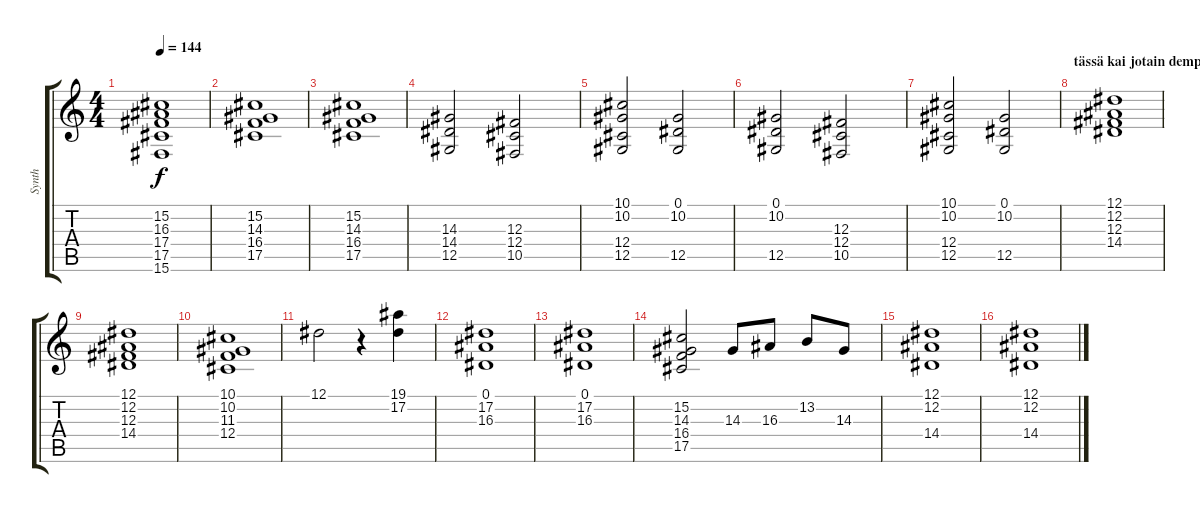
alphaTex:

\track ("Synth" "Synth") {instrument stringensemble1}
\staff {score tabs}
\tuning (Eb4 Bb3 Gb3 Db3 Ab2 Eb2) {hide}
\ts (4 4)
\tempo 144
\clef g2
\ks c
(15.2 16.3 17.4 17.5 15.6).1{dy f} |
(15.2 14.3 16.4 17.5).1 |
(15.2 14.3 16.4 17.5).1 |
(14.3 14.4 12.5).2 (12.3 12.4 10.5).2 |
(10.1 10.2 12.4 12.5).2 (0.1 10.2 12.5).2 |
(0.1 10.2 12.5).2 (12.3 12.4 10.5).2 |
(10.1 10.2 12.4 12.5).2 (0.1 10.2 12.5).2 |
\section ("" "tässä kai jotain demppausta?")
(12.1 12.2 12.3 14.4).1 |
(12.1 12.2 12.3 14.4).1 |
(10.1 10.2 11.3 12.4).1 |
12.1.2 r.4 (19.1 17.2).4 |
(0.1 17.2 16.3).1 |
(0.1 17.2 16.3).1 |
(15.2 14.3 16.4 17.5).2 14.3.8 16.3.8 13.2.8 14.3.8 |
(12.1 12.2 14.4).1 |
(12.1 12.2 14.4).1
